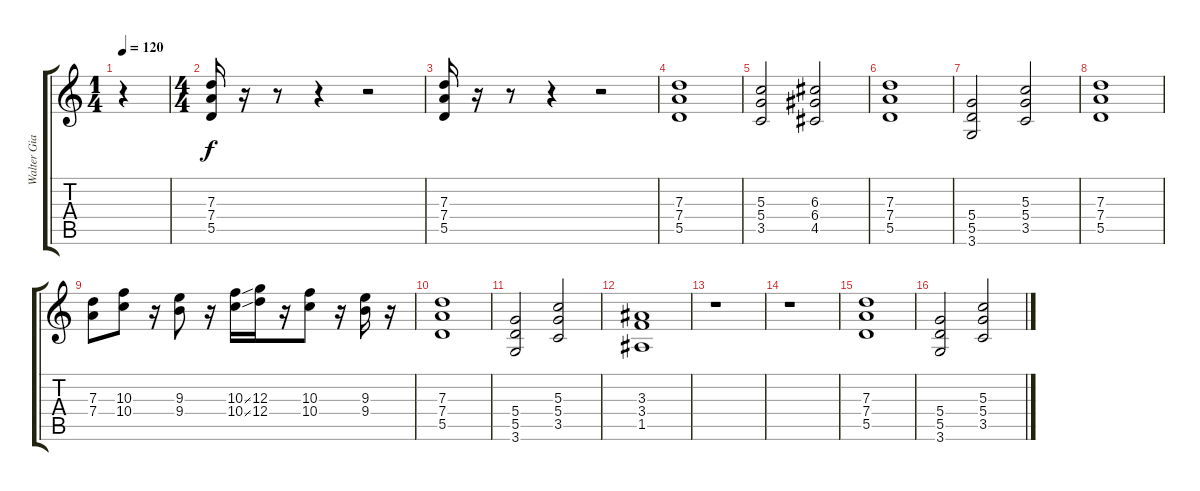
\track ("Walter Giardino (Ritmico)" "Walter Gia") {instrument distortionguitar}
\staff {score tabs}
\tuning (E4 B3 G3 D3 A2 E2) {hide}
\ts (1 4)
\tempo 120
\clef g2
\ks c
r.4{dy f instrument distortionguitar} |
\ts (4 4)
(7.3 7.4 5.5).16{volume 12} r.16 r.8 r.4 r.2 |
(7.3 7.4 5.5).16 r.16 r.8 r.4 r.2 |
(7.3 7.4 5.5).1 |
(5.3 5.4 3.5).2 (6.3 6.4 4.5).2 |
(7.3 7.4 5.5).1 |
(5.4 5.5 3.6).2 (5.3 5.4 3.5).2 |
(7.3 7.4 5.5).1 |
(7.3 7.4).8 (10.3 10.4).8 r.16 (9.3 9.4).8 r.16 (10.3{ss} 10.4{ss}).16 (12.3 12.4).16 r.16 (10.3 10.4).8 r.16 (9.3 9.4).16 r.16 |
(7.3 7.4 5.5).1{volume 9} |
(5.4 5.5 3.6).2 (5.3 5.4 3.5).2 |
(3.3 3.4 1.5).1 |
r.1 |
r.1 |
(7.3 7.4 5.5).1{volume 13} |
(5.4 5.5 3.6).2 (5.3 5.4 3.5).2
